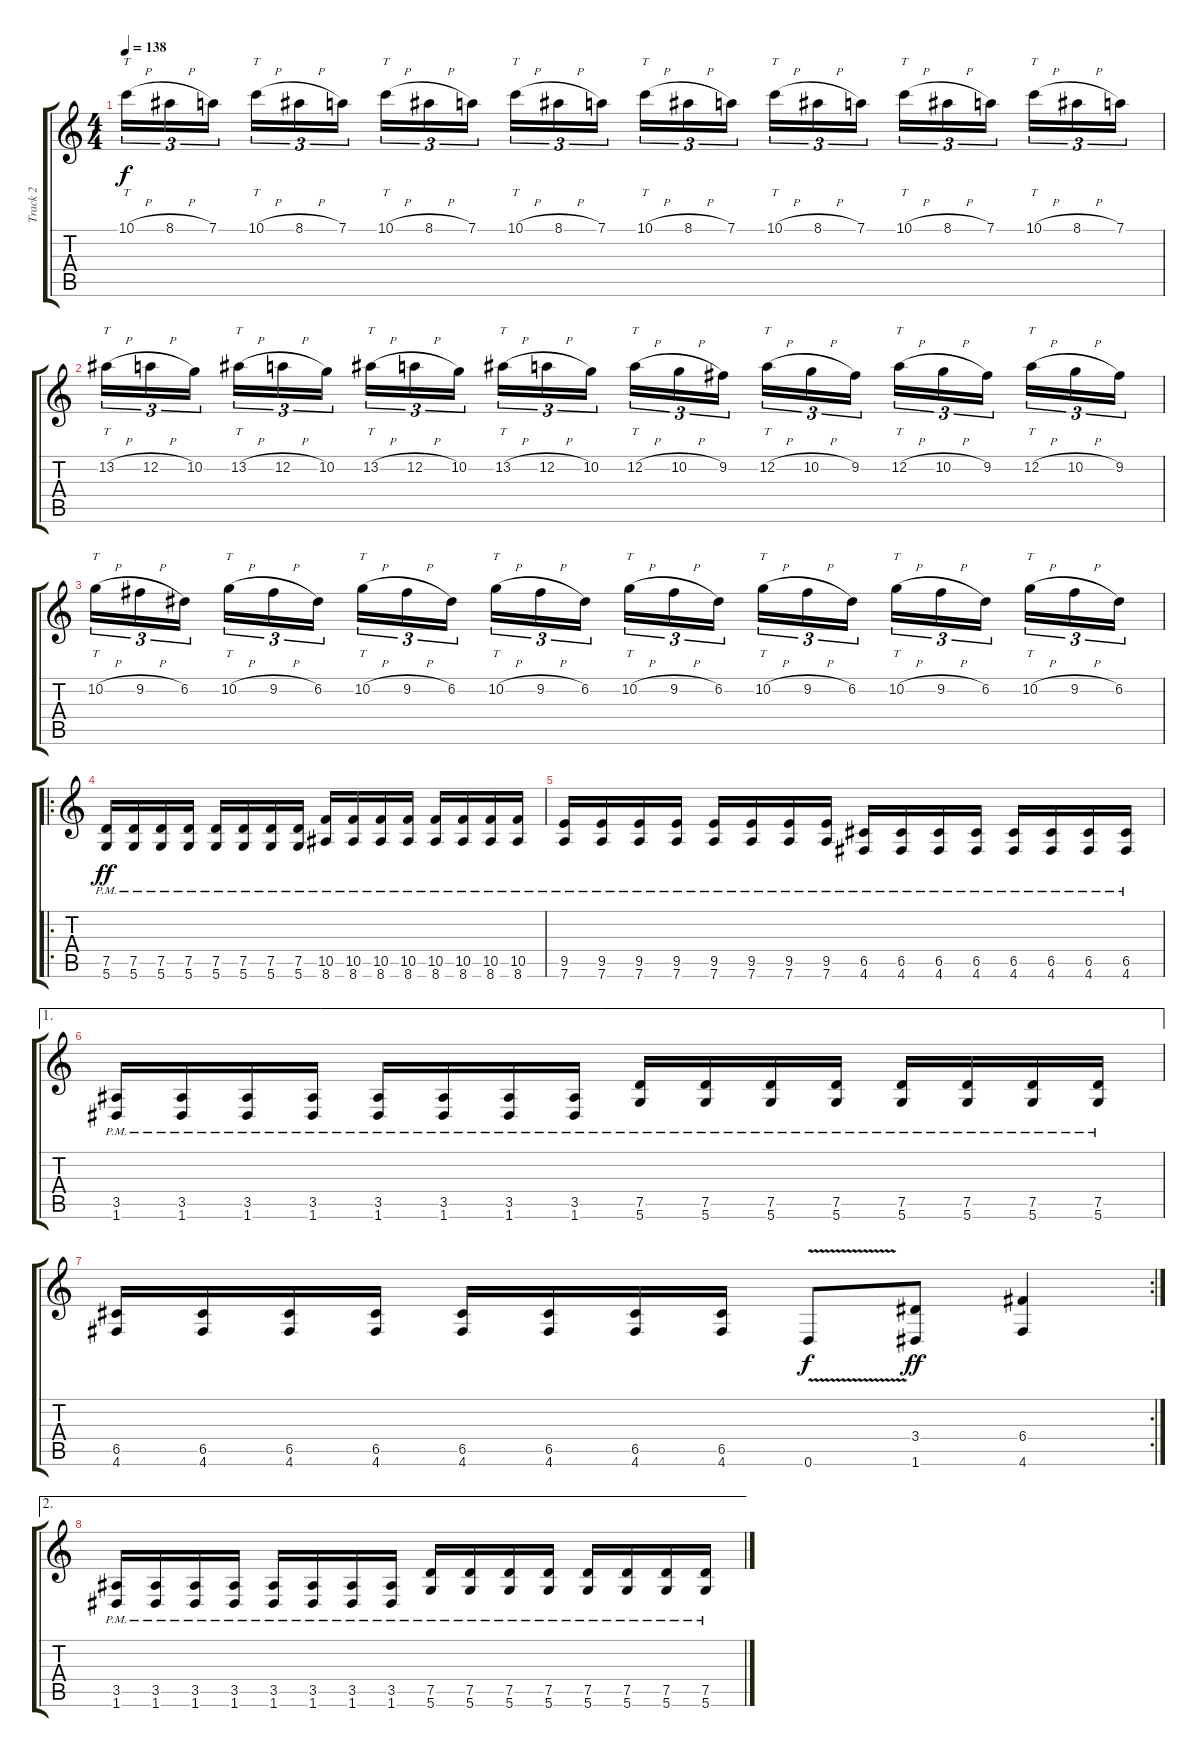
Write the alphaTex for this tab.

\track ("Track 2" "Track 2") {instrument distortionguitar}
\staff {score tabs}
\tuning (D4 A3 F3 C3 G2 D2) {hide}
\ts (4 4)
\tempo 138
\clef g2
\ks c
10.1{h}.16{tt tu (3 2) dy f} 8.1{h}.16{tu (3 2)} 7.1.16{tu (3 2) beam splitsecondary} 10.1{h}.16{tt tu (3 2)} 8.1{h}.16{tu (3 2)} 7.1.16{tu (3 2)} 10.1{h}.16{tt tu (3 2)} 8.1{h}.16{tu (3 2)} 7.1.16{tu (3 2) beam splitsecondary} 10.1{h}.16{tt tu (3 2)} 8.1{h}.16{tu (3 2)} 7.1.16{tu (3 2)} 10.1{h}.16{tt tu (3 2)} 8.1{h}.16{tu (3 2)} 7.1.16{tu (3 2) beam splitsecondary} 10.1{h}.16{tt tu (3 2)} 8.1{h}.16{tu (3 2)} 7.1.16{tu (3 2)} 10.1{h}.16{tt tu (3 2)} 8.1{h}.16{tu (3 2)} 7.1.16{tu (3 2) beam splitsecondary} 10.1{h}.16{tt tu (3 2)} 8.1{h}.16{tu (3 2)} 7.1.16{tu (3 2)} |
13.2{h}.16{tt tu (3 2)} 12.2{h}.16{tu (3 2)} 10.2.16{tu (3 2) beam splitsecondary} 13.2{h}.16{tt tu (3 2)} 12.2{h}.16{tu (3 2)} 10.2.16{tu (3 2)} 13.2{h}.16{tt tu (3 2)} 12.2{h}.16{tu (3 2)} 10.2.16{tu (3 2) beam splitsecondary} 13.2{h}.16{tt tu (3 2)} 12.2{h}.16{tu (3 2)} 10.2.16{tu (3 2)} 12.2{h}.16{tt tu (3 2)} 10.2{h}.16{tu (3 2)} 9.2.16{tu (3 2) beam splitsecondary} 12.2{h}.16{tt tu (3 2)} 10.2{h}.16{tu (3 2)} 9.2.16{tu (3 2)} 12.2{h}.16{tt tu (3 2)} 10.2{h}.16{tu (3 2)} 9.2.16{tu (3 2) beam splitsecondary} 12.2{h}.16{tt tu (3 2)} 10.2{h}.16{tu (3 2)} 9.2.16{tu (3 2)} |
10.2{h}.16{tt tu (3 2)} 9.2{h}.16{tu (3 2)} 6.2.16{tu (3 2) beam splitsecondary} 10.2{h}.16{tt tu (3 2)} 9.2{h}.16{tu (3 2)} 6.2.16{tu (3 2)} 10.2{h}.16{tt tu (3 2)} 9.2{h}.16{tu (3 2)} 6.2.16{tu (3 2) beam splitsecondary} 10.2{h}.16{tt tu (3 2)} 9.2{h}.16{tu (3 2)} 6.2.16{tu (3 2)} 10.2{h}.16{tt tu (3 2)} 9.2{h}.16{tu (3 2)} 6.2.16{tu (3 2) beam splitsecondary} 10.2{h}.16{tt tu (3 2)} 9.2{h}.16{tu (3 2)} 6.2.16{tu (3 2)} 10.2{h}.16{tt tu (3 2)} 9.2{h}.16{tu (3 2)} 6.2.16{tu (3 2) beam splitsecondary} 10.2{h}.16{tt tu (3 2)} 9.2{h}.16{tu (3 2)} 6.2.16{tu (3 2)} |
\ro
(7.5{pm} 5.6{pm}).16{dy ff} (7.5{pm} 5.6{pm}).16 (7.5{pm} 5.6{pm}).16 (7.5{pm} 5.6{pm}).16 (7.5{pm} 5.6{pm}).16 (7.5{pm} 5.6{pm}).16 (7.5{pm} 5.6{pm}).16 (7.5{pm} 5.6{pm}).16 (10.5{pm} 8.6{pm}).16 (10.5{pm} 8.6{pm}).16 (10.5{pm} 8.6{pm}).16 (10.5{pm} 8.6{pm}).16 (10.5{pm} 8.6{pm}).16 (10.5{pm} 8.6{pm}).16 (10.5{pm} 8.6{pm}).16 (10.5{pm} 8.6{pm}).16 |
(9.5{pm} 7.6{pm}).16 (9.5{pm} 7.6{pm}).16 (9.5{pm} 7.6{pm}).16 (9.5{pm} 7.6{pm}).16 (9.5{pm} 7.6{pm}).16 (9.5{pm} 7.6{pm}).16 (9.5{pm} 7.6{pm}).16 (9.5{pm} 7.6{pm}).16 (6.5{pm} 4.6{pm}).16 (6.5{pm} 4.6{pm}).16 (6.5{pm} 4.6{pm}).16 (6.5{pm} 4.6{pm}).16 (6.5{pm} 4.6{pm}).16 (6.5{pm} 4.6{pm}).16 (6.5{pm} 4.6{pm}).16 (6.5{pm} 4.6{pm}).16 |
\ae 1
(3.5{pm} 1.6{pm}).16 (3.5{pm} 1.6{pm}).16 (3.5{pm} 1.6{pm}).16 (3.5{pm} 1.6{pm}).16 (3.5{pm} 1.6{pm}).16 (3.5{pm} 1.6{pm}).16 (3.5{pm} 1.6{pm}).16 (3.5{pm} 1.6{pm}).16 (7.5{pm} 5.6{pm}).16 (7.5{pm} 5.6{pm}).16 (7.5{pm} 5.6{pm}).16 (7.5{pm} 5.6{pm}).16 (7.5{pm} 5.6{pm}).16 (7.5{pm} 5.6{pm}).16 (7.5{pm} 5.6{pm}).16 (7.5{pm} 5.6{pm}).16 |
\rc 2
(6.5 4.6).16 (6.5 4.6).16 (6.5 4.6).16 (6.5 4.6).16 (6.5 4.6).16 (6.5 4.6).16 (6.5 4.6).16 (6.5 4.6).16 0.6{v}.8{dy f} (3.4 1.6).8{dy ff} (6.4 4.6).4 |
\ae 2
(3.5{pm} 1.6{pm}).16 (3.5{pm} 1.6{pm}).16 (3.5{pm} 1.6{pm}).16 (3.5{pm} 1.6{pm}).16 (3.5{pm} 1.6{pm}).16 (3.5{pm} 1.6{pm}).16 (3.5{pm} 1.6{pm}).16 (3.5{pm} 1.6{pm}).16 (7.5{pm} 5.6{pm}).16 (7.5{pm} 5.6{pm}).16 (7.5{pm} 5.6{pm}).16 (7.5{pm} 5.6{pm}).16 (7.5{pm} 5.6{pm}).16 (7.5{pm} 5.6{pm}).16 (7.5{pm} 5.6{pm}).16 (7.5{pm} 5.6{pm}).16
